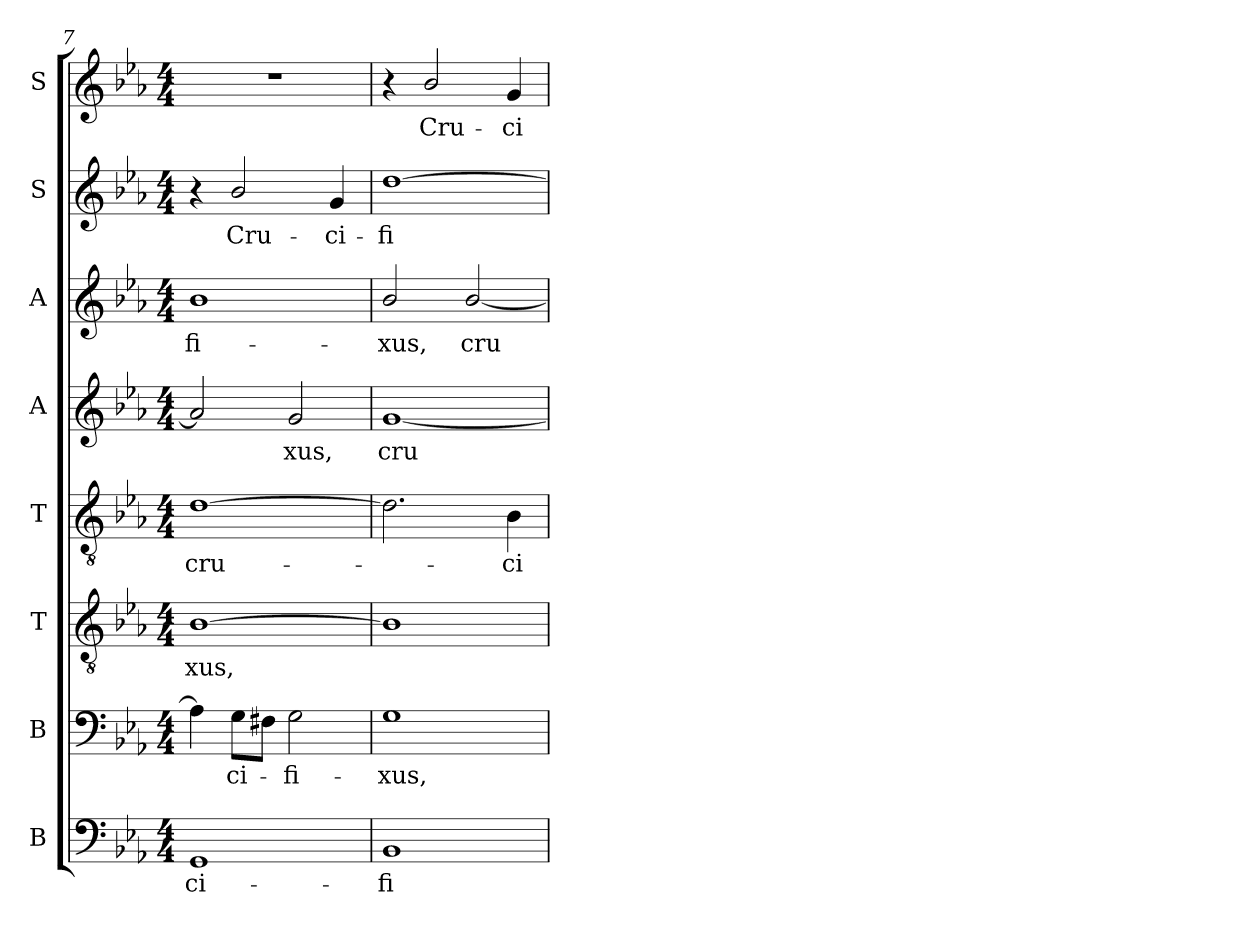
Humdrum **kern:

**kern	**text	**kern	**text	**kern	**text	**kern	**text	**kern	**text	**kern	**text	**kern	**text	**kern	**text
*part8	*part8	*part7	*part7	*part6	*part6	*part5	*part5	*part4	*part4	*part3	*part3	*part2	*part2	*part1	*part1
*staff8	*staff8	*staff7	*staff7	*staff6	*staff6	*staff5	*staff5	*staff4	*staff4	*staff3	*staff3	*staff2	*staff2	*staff1	*staff1
*I"B	*	*I"B	*	*I"T	*	*I"T	*	*I"A	*	*I"A	*	*I"S	*	*I"S	*
*I'B.	*	*I'B.	*	*I'T.	*	*I'T.	*	*I'A.	*	*I'A.	*	*I'S.	*	*I'S.	*
*clefF4	*	*clefF4	*	*clefGv2	*	*clefGv2	*	*clefG2	*	*clefG2	*	*clefG2	*	*clefG2	*
*	*	*	*	*ITrd7c12	*	*ITrd7c12	*	*	*	*	*	*	*	*	*
*k[b-e-a-]	*	*k[b-e-a-]	*	*k[b-e-a-]	*	*k[b-e-a-]	*	*k[b-e-a-]	*	*k[b-e-a-]	*	*k[b-e-a-]	*	*k[b-e-a-]	*
*E-:	*	*E-:	*	*E-:	*	*E-:	*	*E-:	*	*E-:	*	*E-:	*	*E-:	*
*M4/4	*	*M4/4	*	*M4/4	*	*M4/4	*	*M4/4	*	*M4/4	*	*M4/4	*	*M4/4	*
=7	=7	=7	=7	=7	=7	=7	=7	=7	=7	=7	=7	=7	=7	=7	=7
!	!LO:LY:b:color=#000000	!	!	!	!	!	!	!	!	!	!	!	!	!	!
!	!	!	!	!	!LO:LY:b:color=#000000	!	!	!	!	!	!	!	!	!	!
!	!	!	!	!	!	!	!LO:LY:b:color=#000000	!	!	!	!	!	!	!	!
!	!	!	!	!	!	!	!	!	!	!	!LO:LY:b:color=#000000	!	!	!	!
1GGi	-ci-	4Ai\]	.	[1BB-i	-xus,	[1Di	cru-	2ani/]	.	1b-i	-fi-	4r	.	1r	.
!	!	!	!LO:LY:b:color=#000000	!	!	!	!	!	!	!	!	!	!	!	!
!	!	!	!	!	!	!	!	!	!	!	!	!	!LO:LY:b:color=#000000	!	!
.	.	8Gi\L	-ci-	.	.	.	.	.	.	.	.	2b-i/	Cru-	.	.
.	.	8F#Xi\J	.	.	.	.	.	.	.	.	.	.	.	.	.
!	!	!	!LO:LY:b:color=#000000	!	!	!	!	!	!	!	!	!	!	!	!
!	!	!	!	!	!	!	!	!	!LO:LY:b:color=#000000	!	!	!	!	!	!
.	.	2Gi\	-fi-	.	.	.	.	2gi/	-xus,	.	.	.	.	.	.
!	!	!	!	!	!	!	!	!	!	!	!	!	!LO:LY:b:color=#000000	!	!
.	.	.	.	.	.	.	.	.	.	.	.	4gi/	-ci-	.	.
!!LO:LB:g=z
=8	=8	=8	=8	=8	=8	=8	=8	=8	=8	=8	=8	=8	=8	=8	=8
!	!LO:LY:b:color=#000000	!	!	!	!	!	!	!	!	!	!	!	!	!	!
!	!	!	!LO:LY:b:color=#000000	!	!	!	!	!	!	!	!	!	!	!	!
!	!	!	!	!	!	!	!	!	!LO:LY:b:color=#000000	!	!	!	!	!	!
!	!	!	!	!	!	!	!	!	!	!	!LO:LY:b:color=#000000	!	!	!	!
!	!	!	!	!	!	!	!	!	!	!	!	!	!LO:LY:b:color=#000000	!	!
1BB-i	-fi-	1Gi	-xus,	1BB-i]	.	2.Di\]	.	[1gi	cru-	2b-i/	-xus,	[1ddi	-fi-	4r	.
!	!	!	!	!	!	!	!	!	!	!	!	!	!	!	!LO:LY:b:color=#000000
.	.	.	.	.	.	.	.	.	.	.	.	.	.	2b-i/	Cru-
!	!	!	!	!	!	!	!	!	!	!	!LO:LY:b:color=#000000	!	!	!	!
.	.	.	.	.	.	.	.	.	.	[2b-i/	cru-	.	.	.	.
!	!	!	!	!	!	!	!LO:LY:b:color=#000000	!	!	!	!	!	!	!	!
!	!	!	!	!	!	!	!	!	!	!	!	!	!	!	!LO:LY:b:color=#000000
.	.	.	.	.	.	4BB-i\	-ci-	.	.	.	.	.	.	4gi/	-ci-
=	=	=	=	=	=	=	=	=	=	=	=	=	=	=	=
*-	*-	*-	*-	*-	*-	*-	*-	*-	*-	*-	*-	*-	*-	*-	*-
